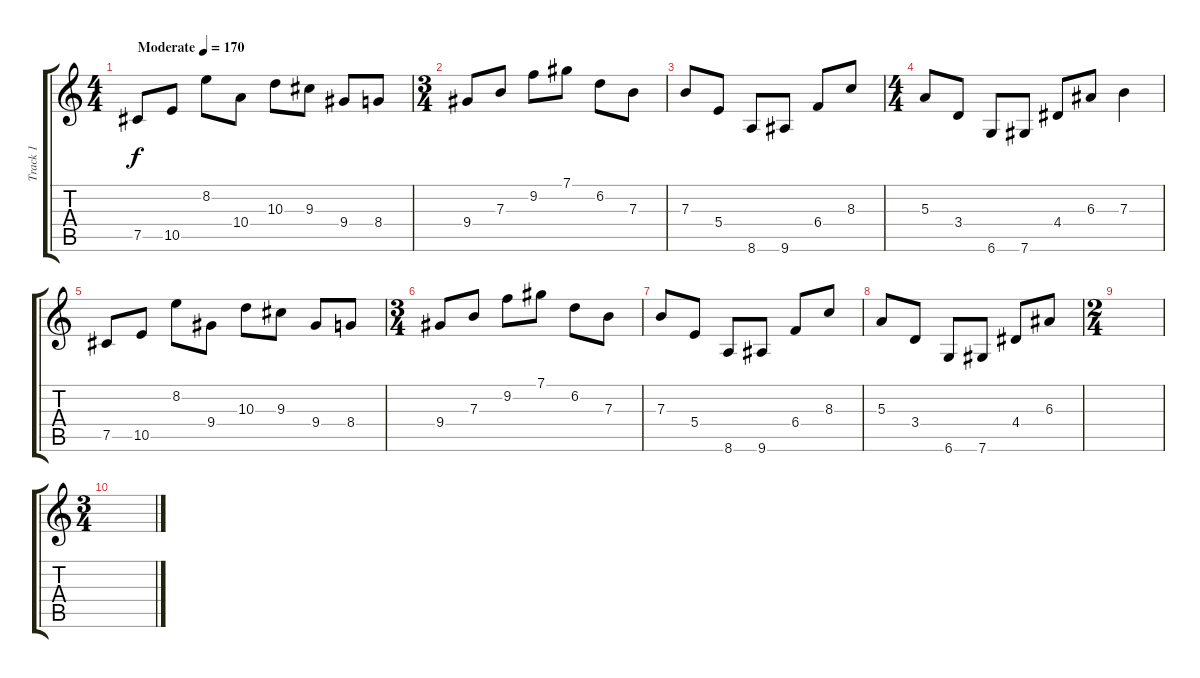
\track ("Track 1" "Track 1") {instrument electricguitarjazz}
\staff {score tabs}
\tuning (Db4 Ab3 E3 B2 Gb2 Db2) {hide}
\ts (4 4)
\tempo (170 "Moderate")
\clef g2
\ks c
7.5.8{dy f instrument electricguitarjazz} 10.5.8 8.2.8 10.4.8 10.3.8 9.3.8 9.4.8 8.4.8 |
\ts (3 4)
9.4.8 7.3.8 9.2.8 7.1.8 6.2.8 7.3.8 |
7.3.8 5.4.8 8.6.8 9.6.8 6.4.8 8.3.8 |
\ts (4 4)
5.3.8 3.4.8 6.6.8 7.6.8 4.4.8 6.3.8 7.3.4 |
7.5.8 10.5.8 8.2.8 9.4.8 10.3.8 9.3.8 9.4.8 8.4.8 |
\ts (3 4)
9.4.8 7.3.8 9.2.8 7.1.8 6.2.8 7.3.8 |
7.3.8 5.4.8 8.6.8 9.6.8 6.4.8 8.3.8 |
5.3.8 3.4.8 6.6.8 7.6.8 4.4.8 6.3.8 |
\ts (2 4)
|
\ts (3 4)
